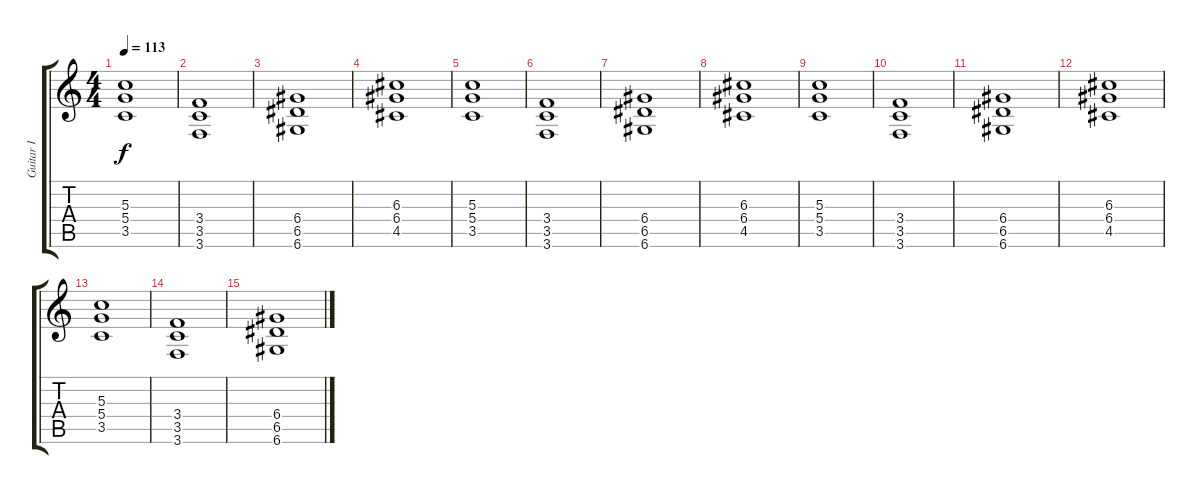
\track ("Guitar I" "Guitar I") {instrument distortionguitar}
\staff {score tabs}
\tuning (E4 B3 G3 D3 A2 D2) {hide}
\ts (4 4)
\tempo 113
\clef g2
\ks c
(5.3 5.4 3.5).1{dy f} |
(3.4 3.5 3.6).1 |
(6.4 6.5 6.6).1 |
(6.3 6.4 4.5).1 |
(5.3 5.4 3.5).1 |
(3.4 3.5 3.6).1 |
(6.4 6.5 6.6).1 |
(6.3 6.4 4.5).1 |
(5.3 5.4 3.5).1 |
(3.4 3.5 3.6).1 |
(6.4 6.5 6.6).1 |
(6.3 6.4 4.5).1 |
(5.3 5.4 3.5).1 |
(3.4 3.5 3.6).1 |
(6.4 6.5 6.6).1
